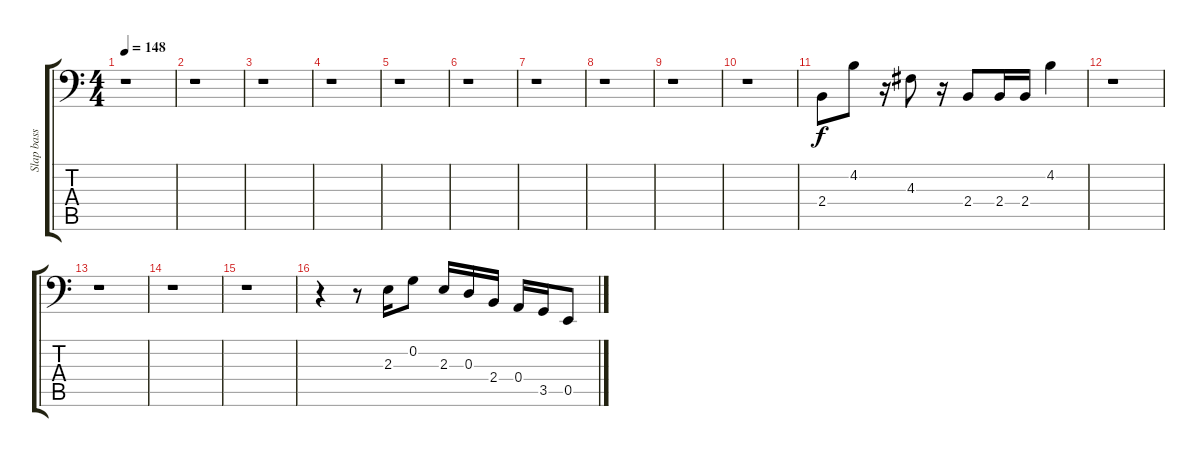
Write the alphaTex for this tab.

\track ("Slap bass" "Slap bass") {instrument slapbass1}
\staff {score tabs}
\tuning (C3 G2 D2 A1 E1 B0) {hide}
\ts (4 4)
\tempo 148
\clef f4
\ks c
r.1{dy f} |
r.1 |
r.1 |
r.1 |
r.1 |
r.1 |
r.1 |
r.1 |
r.1 |
r.1 |
2.4.8 4.2.8 r.16 4.3.8 r.16 2.4.8 2.4.16 2.4.16 4.2.4 |
r.1 |
r.1 |
r.1 |
r.1 |
r.4 r.8 2.3.16 0.2.8 2.3.16 0.3.16 2.4.16 0.4.16 3.5.16 0.5.8
